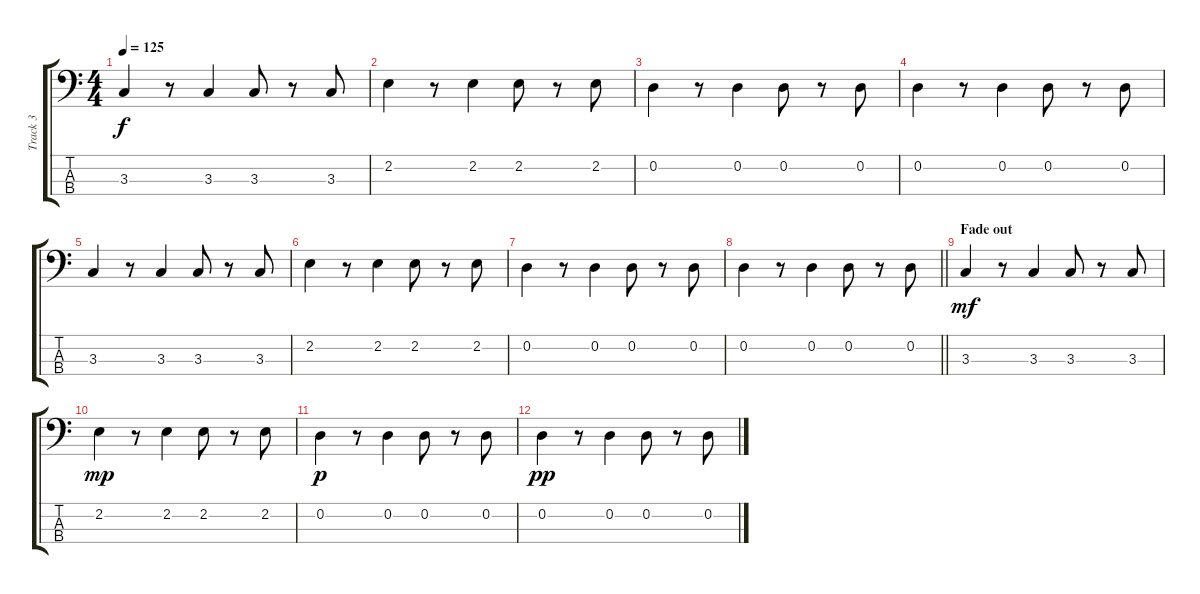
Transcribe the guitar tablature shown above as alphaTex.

\track ("Track 3" "Track 3") {instrument electricbassfinger}
\staff {score tabs}
\tuning (G2 D2 A1 E1) {hide}
\ts (4 4)
\tempo 125
\clef f4
\ks c
3.3.4{dy f} r.8 3.3.4 3.3.8 r.8 3.3.8 |
2.2.4 r.8 2.2.4 2.2.8 r.8 2.2.8 |
0.2.4 r.8 0.2.4 0.2.8 r.8 0.2.8 |
0.2.4 r.8 0.2.4 0.2.8 r.8 0.2.8 |
3.3.4 r.8 3.3.4 3.3.8 r.8 3.3.8 |
2.2.4 r.8 2.2.4 2.2.8 r.8 2.2.8 |
0.2.4 r.8 0.2.4 0.2.8 r.8 0.2.8 |
\barLineRight lightlight
0.2.4 r.8 0.2.4 0.2.8 r.8 0.2.8 |
\section ("" "Fade out")
3.3.4{dy mf} r.8 3.3.4 3.3.8 r.8 3.3.8 |
2.2.4{dy mp} r.8 2.2.4 2.2.8 r.8 2.2.8 |
0.2.4{dy p} r.8 0.2.4 0.2.8 r.8 0.2.8 |
0.2.4{dy pp} r.8 0.2.4 0.2.8 r.8 0.2.8
